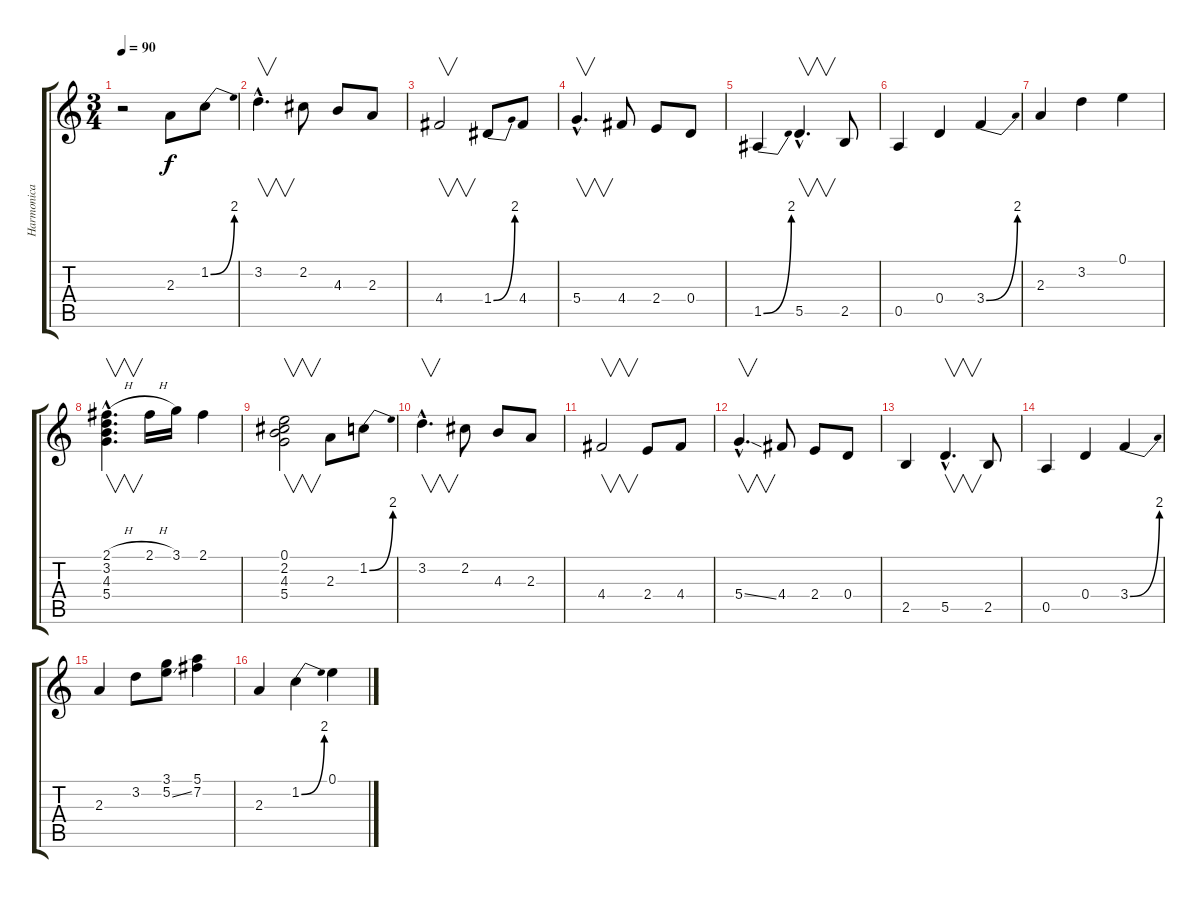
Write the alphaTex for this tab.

\track ("Harmonica" "Harmonica") {instrument harmonica}
\staff {score tabs}
\tuning (E5 B4 G4 D4 A3 E3) {hide}
\ts (3 4)
\tempo 90
\clef g2
\ks c
r.2{dy f instrument harmonica} 2.3.8 1.2{be (bend 0 0 60 8)}.8 |
3.2{hac}.4{v d} 2.2.8 4.3.8 2.3.8 |
4.4.2{v} 1.4{be (bend 0 0 60 8)}.8 4.4.8 |
5.4{hac}.4{v d} 4.4.8 2.4.8 0.4.8 |
1.5{be (bend 0 0 60 8)}.4 5.5{hac}.4{v d} 2.5.8 |
0.5.4 0.4.4 3.4{be (bend 0 0 60 8)}.4 |
2.3.4 3.2.4 0.1.4 |
(2.1{h hac} 3.2{hac} 4.3{hac} 5.4{hac}).4{v d} 2.1{h}.16 3.1.16 2.1.4 |
(0.1 2.2 4.3 5.4).2{v} 2.3.8 1.2{be (bend 0 0 60 8)}.8 |
3.2{hac}.4{v d} 2.2.8 4.3.8 2.3.8 |
4.4.2{v} 2.4.8 4.4.8 |
5.4{ss hac}.4{v d} 4.4.8 2.4.8 0.4.8 |
2.5.4 5.5{hac}.4{v d} 2.5.8 |
0.5.4 0.4.4 3.4{be (bend 0 0 60 8)}.4 |
2.3.4 3.2.8 (3.1 5.2{ss}).8 (5.1 7.2).4 |
2.3.4 1.2{be (bend 0 0 60 8)}.4 0.1.4
